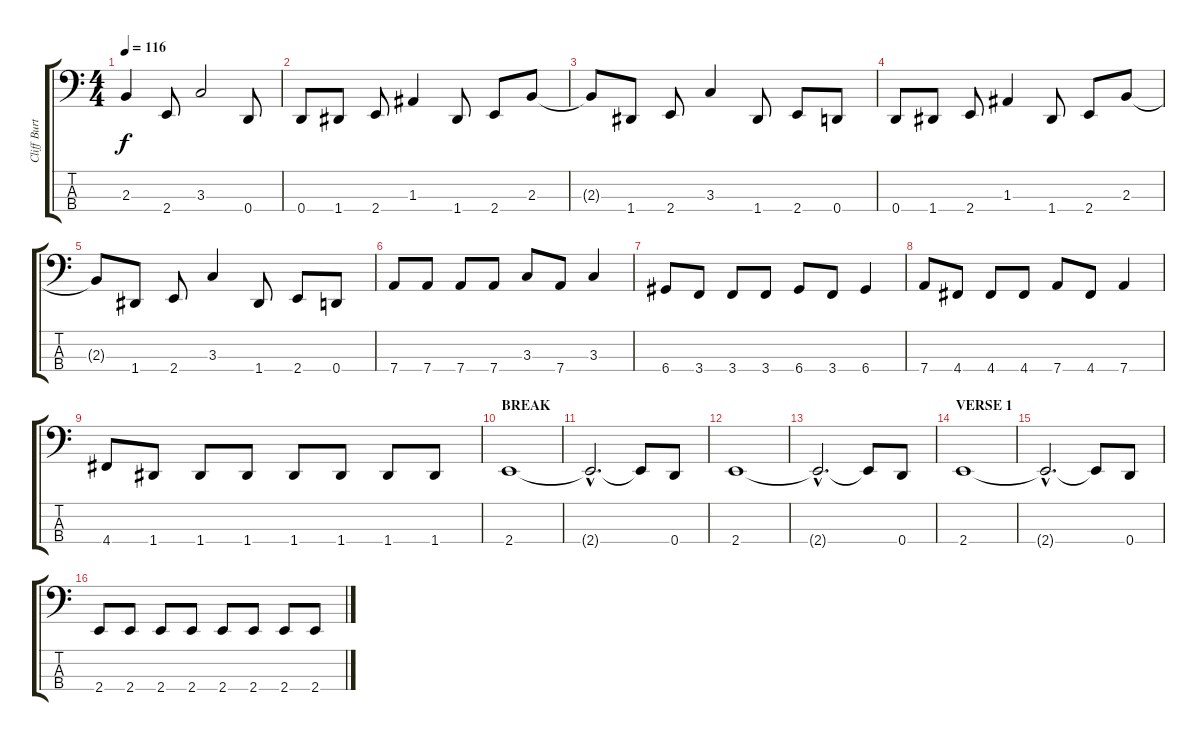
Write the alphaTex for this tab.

\track ("Cliff Burton (Bass)" "Cliff Burt") {instrument electricbassfinger}
\staff {score tabs}
\tuning (G2 D2 A1 D1) {hide}
\ts (4 4)
\tempo 116
\clef f4
\ks c
2.3{t}.4{dy f} 2.4.8 3.3.2 0.4.8 |
0.4.8 1.4.8 2.4.8 1.3.4 1.4.8 2.4.8 2.3.8 |
2.3{t}.8 1.4.8 2.4.8 3.3.4 1.4.8 2.4.8 0.4.8 |
0.4.8 1.4.8 2.4.8 1.3.4 1.4.8 2.4.8 2.3.8 |
2.3{t}.8 1.4.8 2.4.8 3.3.4 1.4.8 2.4.8 0.4.8 |
7.4.8 7.4.8 7.4.8 7.4.8 3.3.8 7.4.8 3.3.4 |
6.4.8 3.4.8 3.4.8 3.4.8 6.4.8 3.4.8 6.4.4 |
7.4.8 4.4.8 4.4.8 4.4.8 7.4.8 4.4.8 7.4.4 |
4.4.8 1.4.8 1.4.8 1.4.8 1.4.8 1.4.8 1.4.8 1.4.8 |
\section ("" "BREAK")
2.4.1 |
2.4{hac t}.2{d} 2.4{t}.8 0.4.8 |
2.4.1 |
2.4{hac t}.2{d} 2.4{t}.8 0.4.8 |
\section ("" "VERSE 1")
2.4.1 |
2.4{hac t}.2{d} 2.4{t}.8 0.4.8 |
2.4.8 2.4.8 2.4.8 2.4.8 2.4.8 2.4.8 2.4.8 2.4.8
